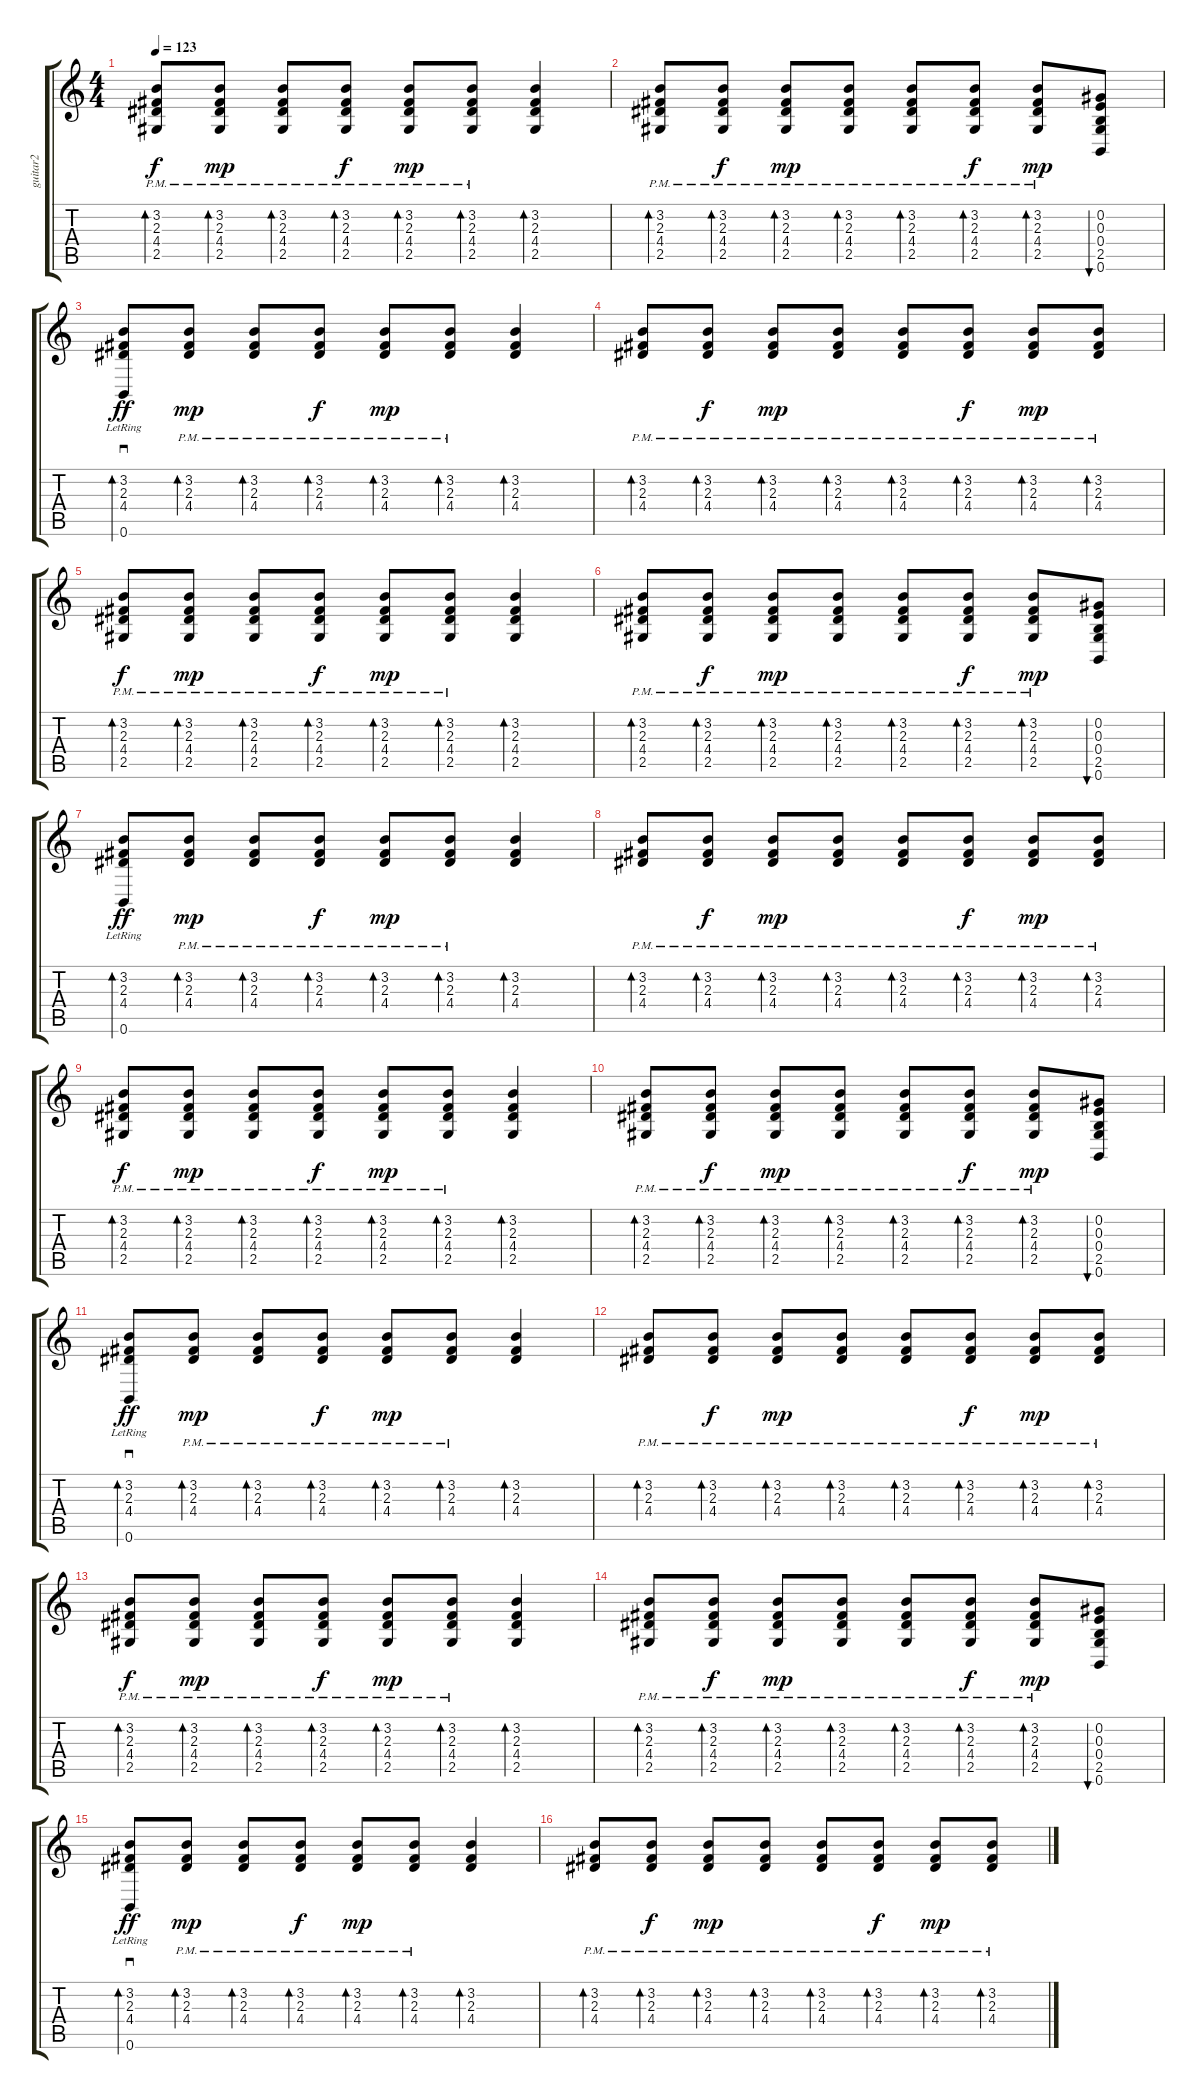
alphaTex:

\track ("guitar2" "guitar2") {instrument acousticguitarsteel}
\staff {score tabs}
\tuning (Db4 Ab3 E3 B2 Gb2 B1) {hide}
\ts (4 4)
\tempo 123
\clef g2
\ks c
(3.2{pm} 2.3{pm} 4.4{pm} 2.5{pm}).8{bd 30 dy f instrument acousticguitarsteel} (3.2{pm} 2.3{pm} 4.4{pm} 2.5{pm}).8{bd 30 dy mp} (3.2{pm} 2.3{pm} 4.4{pm} 2.5{pm}).8{bd 30} (3.2{pm} 2.3{pm} 4.4{pm} 2.5{pm}).8{bd 30 dy f} (3.2{pm} 2.3{pm} 4.4{pm} 2.5{pm}).8{bd 30 dy mp} (3.2{pm} 2.3{pm} 4.4{pm} 2.5{pm}).8{bd 30} (3.2 2.3 4.4 2.5).4{bd 60} |
(3.2{pm} 2.3{pm} 4.4{pm} 2.5{pm}).8{bd 30} (3.2{pm} 2.3{pm} 4.4{pm} 2.5{pm}).8{bd 30 dy f} (3.2{pm} 2.3{pm} 4.4{pm} 2.5{pm}).8{bd 30 dy mp} (3.2{pm} 2.3{pm} 4.4{pm} 2.5{pm}).8{bd 30} (3.2{pm} 2.3{pm} 4.4{pm} 2.5{pm}).8{bd 30} (3.2{pm} 2.3{pm} 4.4{pm} 2.5{pm}).8{bd 30 dy f} (3.2{pm} 2.3{pm} 4.4{pm} 2.5{pm}).8{bd 30 dy mp} (0.2 0.3 0.4 2.5 0.6).8{bu 60} |
(3.2 2.3 4.4 0.6{lr}).8{sd bd 30 dy ff} (3.2{pm} 2.3{pm} 4.4{pm}).8{bd 30 dy mp} (3.2{pm} 2.3{pm} 4.4{pm}).8{bd 30} (3.2{pm} 2.3{pm} 4.4{pm}).8{bd 30 dy f} (3.2{pm} 2.3{pm} 4.4{pm}).8{bd 30 dy mp} (3.2{pm} 2.3{pm} 4.4{pm}).8{bd 30} (3.2 2.3 4.4).4{bd 60} |
(3.2{pm} 2.3{pm} 4.4{pm}).8{bd 30} (3.2{pm} 2.3{pm} 4.4{pm}).8{bd 30 dy f} (3.2{pm} 2.3{pm} 4.4{pm}).8{bd 30 dy mp} (3.2{pm} 2.3{pm} 4.4{pm}).8{bd 30} (3.2{pm} 2.3{pm} 4.4{pm}).8{bd 30} (3.2{pm} 2.3{pm} 4.4{pm}).8{bd 30 dy f} (3.2{pm} 2.3{pm} 4.4{pm}).8{bd 30 dy mp} (3.2{pm} 2.3{pm} 4.4{pm}).8{bd 30} |
(3.2{pm} 2.3{pm} 4.4{pm} 2.5{pm}).8{bd 30 dy f} (3.2{pm} 2.3{pm} 4.4{pm} 2.5{pm}).8{bd 30 dy mp} (3.2{pm} 2.3{pm} 4.4{pm} 2.5{pm}).8{bd 30} (3.2{pm} 2.3{pm} 4.4{pm} 2.5{pm}).8{bd 30 dy f} (3.2{pm} 2.3{pm} 4.4{pm} 2.5{pm}).8{bd 30 dy mp} (3.2{pm} 2.3{pm} 4.4{pm} 2.5{pm}).8{bd 30} (3.2 2.3 4.4 2.5).4{bd 60} |
(3.2{pm} 2.3{pm} 4.4{pm} 2.5{pm}).8{bd 30} (3.2{pm} 2.3{pm} 4.4{pm} 2.5{pm}).8{bd 30 dy f} (3.2{pm} 2.3{pm} 4.4{pm} 2.5{pm}).8{bd 30 dy mp} (3.2{pm} 2.3{pm} 4.4{pm} 2.5{pm}).8{bd 30} (3.2{pm} 2.3{pm} 4.4{pm} 2.5{pm}).8{bd 30} (3.2{pm} 2.3{pm} 4.4{pm} 2.5{pm}).8{bd 30 dy f} (3.2{pm} 2.3{pm} 4.4{pm} 2.5{pm}).8{bd 30 dy mp} (0.2 0.3 0.4 2.5 0.6).8{bu 60} |
(3.2 2.3 4.4 0.6{lr}).8{bd 30 dy ff} (3.2{pm} 2.3{pm} 4.4{pm}).8{bd 30 dy mp} (3.2{pm} 2.3{pm} 4.4{pm}).8{bd 30} (3.2{pm} 2.3{pm} 4.4{pm}).8{bd 30 dy f} (3.2{pm} 2.3{pm} 4.4{pm}).8{bd 30 dy mp} (3.2{pm} 2.3{pm} 4.4{pm}).8{bd 30} (3.2 2.3 4.4).4{bd 60} |
(3.2{pm} 2.3{pm} 4.4{pm}).8{bd 30} (3.2{pm} 2.3{pm} 4.4{pm}).8{bd 30 dy f} (3.2{pm} 2.3{pm} 4.4{pm}).8{bd 30 dy mp} (3.2{pm} 2.3{pm} 4.4{pm}).8{bd 30} (3.2{pm} 2.3{pm} 4.4{pm}).8{bd 30} (3.2{pm} 2.3{pm} 4.4{pm}).8{bd 30 dy f} (3.2{pm} 2.3{pm} 4.4{pm}).8{bd 30 dy mp} (3.2{pm} 2.3{pm} 4.4{pm}).8{bd 30} |
(3.2{pm} 2.3{pm} 4.4{pm} 2.5{pm}).8{bd 30 dy f} (3.2{pm} 2.3{pm} 4.4{pm} 2.5{pm}).8{bd 30 dy mp} (3.2{pm} 2.3{pm} 4.4{pm} 2.5{pm}).8{bd 30} (3.2{pm} 2.3{pm} 4.4{pm} 2.5{pm}).8{bd 30 dy f} (3.2{pm} 2.3{pm} 4.4{pm} 2.5{pm}).8{bd 30 dy mp} (3.2{pm} 2.3{pm} 4.4{pm} 2.5{pm}).8{bd 30} (3.2 2.3 4.4 2.5).4{bd 60} |
(3.2{pm} 2.3{pm} 4.4{pm} 2.5{pm}).8{bd 30} (3.2{pm} 2.3{pm} 4.4{pm} 2.5{pm}).8{bd 30 dy f} (3.2{pm} 2.3{pm} 4.4{pm} 2.5{pm}).8{bd 30 dy mp} (3.2{pm} 2.3{pm} 4.4{pm} 2.5{pm}).8{bd 30} (3.2{pm} 2.3{pm} 4.4{pm} 2.5{pm}).8{bd 30} (3.2{pm} 2.3{pm} 4.4{pm} 2.5{pm}).8{bd 30 dy f} (3.2{pm} 2.3{pm} 4.4{pm} 2.5{pm}).8{bd 30 dy mp} (0.2 0.3 0.4 2.5 0.6).8{bu 60} |
(3.2 2.3 4.4 0.6{lr}).8{sd bd 30 dy ff} (3.2{pm} 2.3{pm} 4.4{pm}).8{bd 30 dy mp} (3.2{pm} 2.3{pm} 4.4{pm}).8{bd 30} (3.2{pm} 2.3{pm} 4.4{pm}).8{bd 30 dy f} (3.2{pm} 2.3{pm} 4.4{pm}).8{bd 30 dy mp} (3.2{pm} 2.3{pm} 4.4{pm}).8{bd 30} (3.2 2.3 4.4).4{bd 60} |
(3.2{pm} 2.3{pm} 4.4{pm}).8{bd 30} (3.2{pm} 2.3{pm} 4.4{pm}).8{bd 30 dy f} (3.2{pm} 2.3{pm} 4.4{pm}).8{bd 30 dy mp} (3.2{pm} 2.3{pm} 4.4{pm}).8{bd 30} (3.2{pm} 2.3{pm} 4.4{pm}).8{bd 30} (3.2{pm} 2.3{pm} 4.4{pm}).8{bd 30 dy f} (3.2{pm} 2.3{pm} 4.4{pm}).8{bd 30 dy mp} (3.2{pm} 2.3{pm} 4.4{pm}).8{bd 30} |
(3.2{pm} 2.3{pm} 4.4{pm} 2.5{pm}).8{bd 30 dy f} (3.2{pm} 2.3{pm} 4.4{pm} 2.5{pm}).8{bd 30 dy mp} (3.2{pm} 2.3{pm} 4.4{pm} 2.5{pm}).8{bd 30} (3.2{pm} 2.3{pm} 4.4{pm} 2.5{pm}).8{bd 30 dy f} (3.2{pm} 2.3{pm} 4.4{pm} 2.5{pm}).8{bd 30 dy mp} (3.2{pm} 2.3{pm} 4.4{pm} 2.5{pm}).8{bd 30} (3.2 2.3 4.4 2.5).4{bd 60} |
(3.2{pm} 2.3{pm} 4.4{pm} 2.5{pm}).8{bd 30} (3.2{pm} 2.3{pm} 4.4{pm} 2.5{pm}).8{bd 30 dy f} (3.2{pm} 2.3{pm} 4.4{pm} 2.5{pm}).8{bd 30 dy mp} (3.2{pm} 2.3{pm} 4.4{pm} 2.5{pm}).8{bd 30} (3.2{pm} 2.3{pm} 4.4{pm} 2.5{pm}).8{bd 30} (3.2{pm} 2.3{pm} 4.4{pm} 2.5{pm}).8{bd 30 dy f} (3.2{pm} 2.3{pm} 4.4{pm} 2.5{pm}).8{bd 30 dy mp} (0.2 0.3 0.4 2.5 0.6).8{bu 60} |
(3.2 2.3 4.4 0.6{lr}).8{sd bd 30 dy ff} (3.2{pm} 2.3{pm} 4.4{pm}).8{bd 30 dy mp} (3.2{pm} 2.3{pm} 4.4{pm}).8{bd 30} (3.2{pm} 2.3{pm} 4.4{pm}).8{bd 30 dy f} (3.2{pm} 2.3{pm} 4.4{pm}).8{bd 30 dy mp} (3.2{pm} 2.3{pm} 4.4{pm}).8{bd 30} (3.2 2.3 4.4).4{bd 60} |
(3.2{pm} 2.3{pm} 4.4{pm}).8{bd 30} (3.2{pm} 2.3{pm} 4.4{pm}).8{bd 30 dy f} (3.2{pm} 2.3{pm} 4.4{pm}).8{bd 30 dy mp} (3.2{pm} 2.3{pm} 4.4{pm}).8{bd 30} (3.2{pm} 2.3{pm} 4.4{pm}).8{bd 30} (3.2{pm} 2.3{pm} 4.4{pm}).8{bd 30 dy f} (3.2{pm} 2.3{pm} 4.4{pm}).8{bd 30 dy mp} (3.2{pm} 2.3{pm} 4.4{pm}).8{bd 30}
